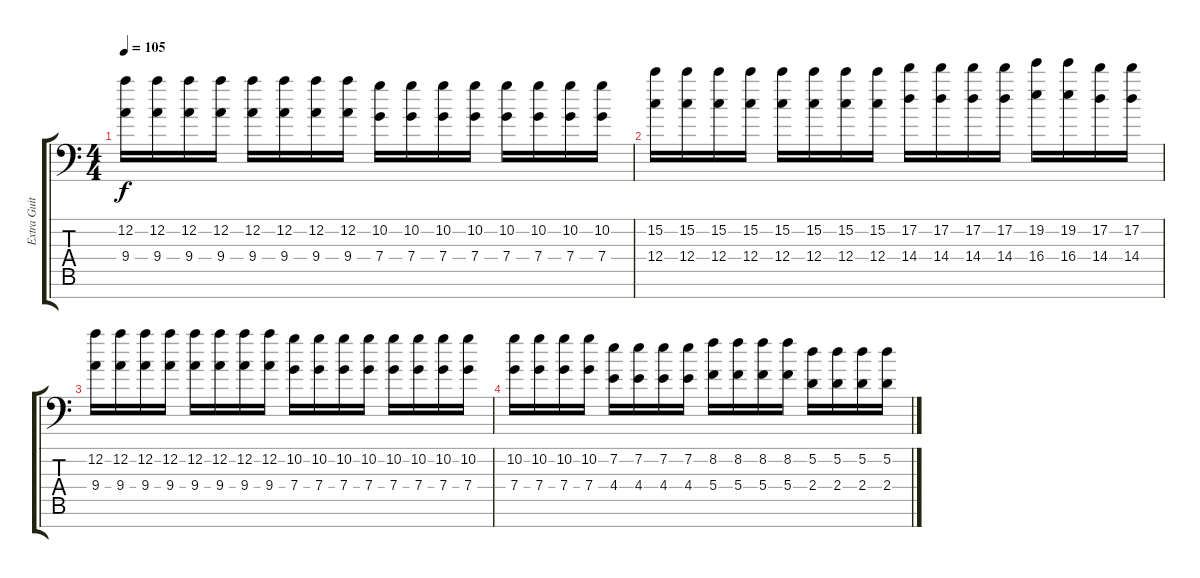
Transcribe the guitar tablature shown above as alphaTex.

\track ("Extra Guitar" "Extra Guit") {instrument distortionguitar}
\staff {score tabs}
\tuning (D4 A3 F3 C3 G2 D2 A1) {hide}
\ts (4 4)
\tempo 105
\clef f4
\ks c
(12.2 9.4).16{dy f} (12.2 9.4).16 (12.2 9.4).16 (12.2 9.4).16 (12.2 9.4).16 (12.2 9.4).16 (12.2 9.4).16 (12.2 9.4).16 (10.2 7.4).16 (10.2 7.4).16 (10.2 7.4).16 (10.2 7.4).16 (10.2 7.4).16 (10.2 7.4).16 (10.2 7.4).16 (10.2 7.4).16 |
(15.2 12.4).16 (15.2 12.4).16 (15.2 12.4).16 (15.2 12.4).16 (15.2 12.4).16 (15.2 12.4).16 (15.2 12.4).16 (15.2 12.4).16 (17.2 14.4).16 (17.2 14.4).16 (17.2 14.4).16 (17.2 14.4).16 (19.2 16.4).16 (19.2 16.4).16 (17.2 14.4).16 (17.2 14.4).16 |
(12.2 9.4).16 (12.2 9.4).16 (12.2 9.4).16 (12.2 9.4).16 (12.2 9.4).16 (12.2 9.4).16 (12.2 9.4).16 (12.2 9.4).16 (10.2 7.4).16 (10.2 7.4).16 (10.2 7.4).16 (10.2 7.4).16 (10.2 7.4).16 (10.2 7.4).16 (10.2 7.4).16 (10.2 7.4).16 |
(10.2 7.4).16 (10.2 7.4).16 (10.2 7.4).16 (10.2 7.4).16 (7.2 4.4).16 (7.2 4.4).16 (7.2 4.4).16 (7.2 4.4).16 (8.2 5.4).16 (8.2 5.4).16 (8.2 5.4).16 (8.2 5.4).16 (5.2 2.4).16 (5.2 2.4).16 (5.2 2.4).16 (5.2 2.4).16
